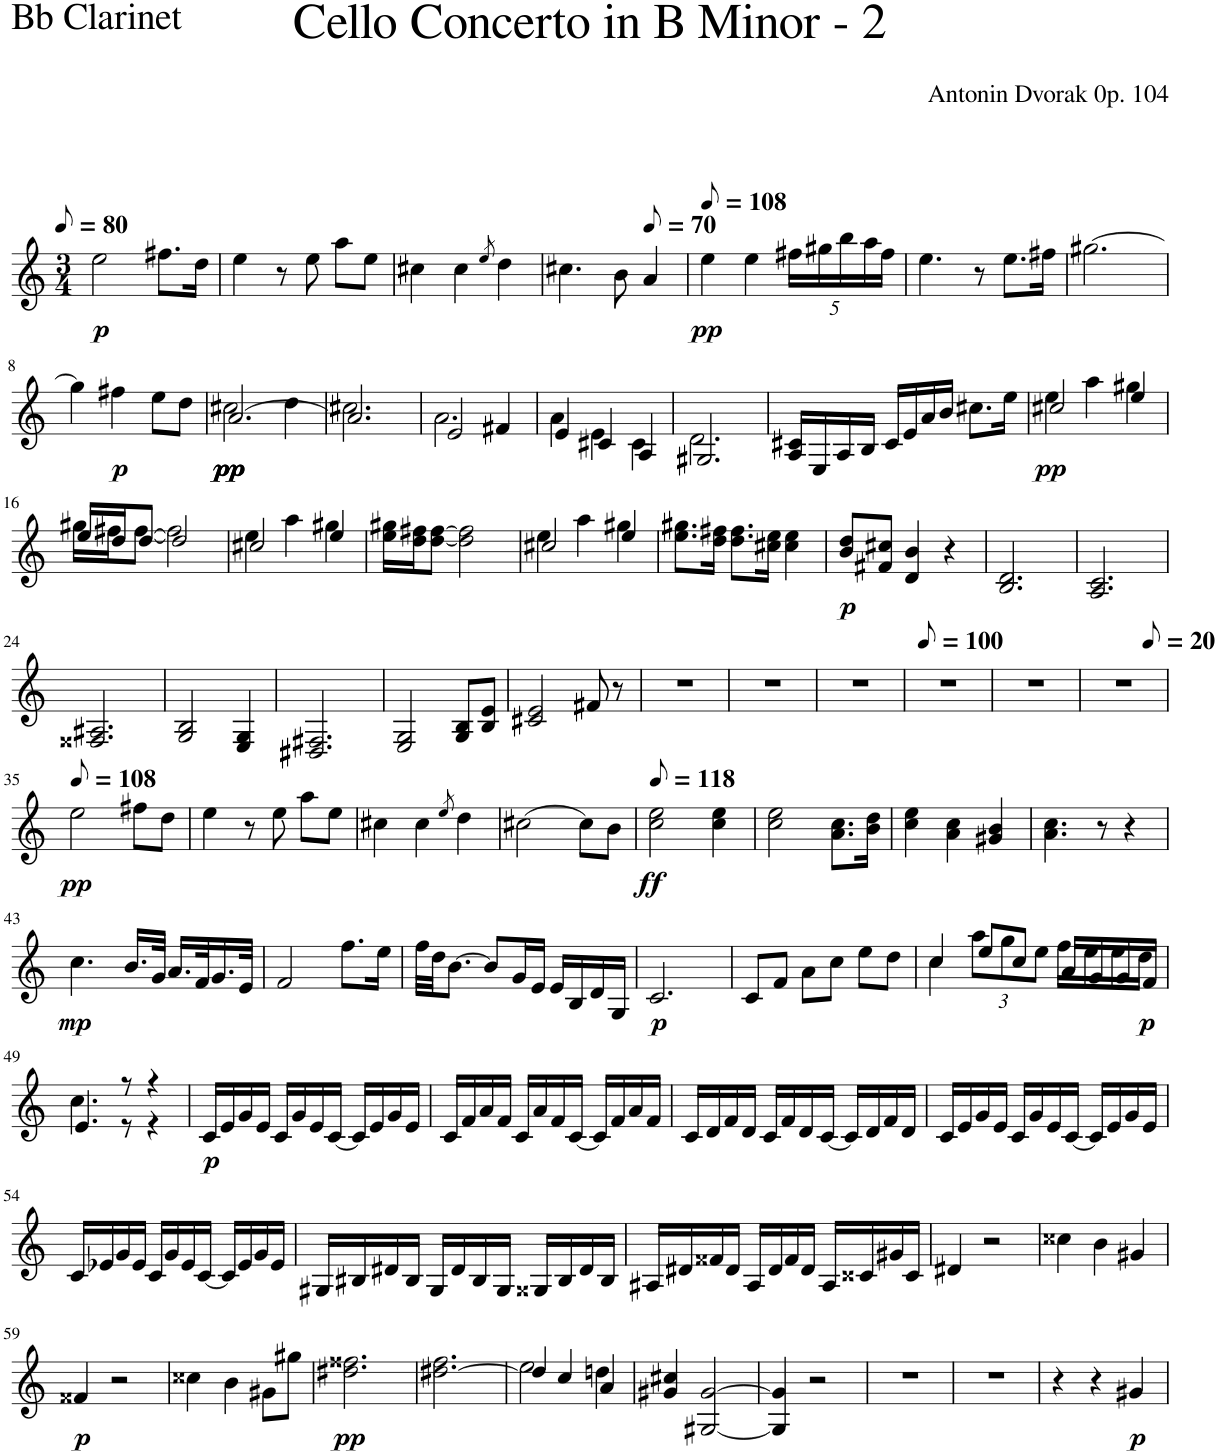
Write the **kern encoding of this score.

**kern	**dynam
*part1	*part1
*staff1	*staff1
*I"Bb 클라리넷	*
*clefG2	*
*Trd1c2	*
*k[]	*
*M3/4	*
*MM40	*
=1	=1
!	!LO:DY:b
2ee\	p
8.ff#X\L	.
16dd\Jk	.
=2	=2
4ee\	.
8r	.
8ee\	.
8aa\L	.
8ee\J	.
=3	=3
4cc#X\	.
4cc#\	.
8qee/	.
4dd\	.
=4	=4
4.cc#X\	.
8b\	.
*MM35	*
4a/	.
=5	=5
*MM54	*
!	!LO:DY:b
4ee\	pp
4ee\	.
*Xbrackettup	*
20ff#X\LL	.
20gg#X\	.
20bb\	.
20aa\	.
20ff#\JJ	.
=6	=6
4.ee\	.
8r	.
8.ee\L	.
16ff#X\Jk	.
=7	=7
[2.gg#X\	.
!!LO:LB:g=z
=8	=8
4gg#\]	.
!	!LO:DY:b
4ff#X\	p
8ee\L	.
8dd\J	.
=9	=9
*^	*
!	!	!LO:DY:b
!	!	!LO:DY:n=1:b
!	!	!LO:DY:n=2:b
[2.a/	2cc#X\	pp pp pp
.	4dd\	.
=10	=10	=10
2.a/]	2.cc#X\	.
=11	=11	=11
2e/	2.a\	.
4f#X/	.	.
=12	=12	=12
4e/	4a\	.
4c#X/	4e\	.
4A/	4c#\	.
=13	=13	=13
2.G#X/	2.d\	.
*v	*v	*
=14	=14
16A/ 16c#X/LL	.
16E/	.
16A/	.
16B/JJ	.
16c#/LL	.
16e/	.
16a/	.
16b/JJ	.
8.cc#X\L	.
16ee\Jk	.
=15	=15
*^	*
!	!	!LO:DY:b
2cc#X/	4ee\	pp
.	4aa\	.
4ee/	4gg#X\	.
!!LO:LB:g=z	!!
=16	=16	=16
16ee/LL	16gg#X\LL	.
16dd/J	16ff#X\J	.
[8dd/J	[8ff#\J	.
2dd/]	2ff#\]	.
=17	=17	=17
2cc#X/	4ee\	.
.	4aa\	.
4ee/	4gg#X\	.
*v	*v	*
=18	=18
16ee\ 16gg#X\LL	.
16dd\ 16ff#X\J	.
[8dd\ [8ff#\J	.
2dd\] 2ff#\]	.
=19	=19
*^	*
2cc#X/	4ee\	.
.	4aa\	.
4ee/	4gg#X\	.
*v	*v	*
=20	=20
8.ee\ 8.gg#X\L	.
16dd\ 16ff#X\Jk	.
8.dd\ 8.ff#\L	.
16cc#X\ 16ee\Jk	.
4cc#\ 4ee\	.
=21	=21
!	!LO:DY:b
8b/ 8dd/L	p
8f#X/ 8cc#X/J	.
4d/ 4b/	.
4r	.
=22	=22
2.B/ 2.d/	.
=23	=23
2.A/ 2.c/	.
!!LO:LB:g=z
=24	=24
2.F##X/ 2.A#X/	.
=25	=25
2G/ 2B/	.
4E/ 4G/	.
=26	=26
2.D#X/ 2.F#X/	.
=27	=27
2E/ 2G/	.
8G/ 8B/L	.
8B/ 8e/J	.
=28	=28
2c#X/ 2e/	.
8f#X/	.
8r	.
=29	=29
2.r	.
=30	=30
2.r	.
=31	=31
2.r	.
=32	=32
*MM50	*
2.r	.
=33	=33
2.r	.
=34	=34
*^	*
2.r	2ryy	.
*MM10	*	*
.	4ryy	.
*v	*v	*
!!LO:LB:g=z
=35	=35
*MM54	*
*^	*
!	!	!LO:DY:b
*v	*v	*
2ee\	pp
8ff#X\L	.
8dd\J	.
=36	=36
4ee\	.
8r	.
8ee\	.
8aa\L	.
8ee\J	.
=37	=37
4cc#X\	.
4cc#\	.
8qee/	.
4dd\	.
=38	=38
[2cc#X\	.
8cc#\L]	.
8b\J	.
=39	=39
*MM59	*
!	!LO:DY:b
2cc\ 2ee\	ff
4cc\ 4ee\	.
=40	=40
2cc\ 2ee\	.
8.a\ 8.cc\L	.
16b\ 16dd\Jk	.
=41	=41
4cc\ 4ee\	.
4a\ 4cc\	.
4g#X/ 4b/	.
=42	=42
4.a\ 4.cc\	.
8r	.
4r	.
!!LO:LB:g=z
=43	=43
!	!LO:DY:b
4.cc\	mp
16.b/LL	.
32g/JJk	.
16.a/LL	.
32f/K	.
16.g/	.
32e/JJk	.
=44	=44
2f/	.
8.ff\L	.
16ee\Jk	.
=45	=45
32ff\LLL	.
32dd\JJ	.
[8.b\J	.
8b/L]	.
16g/L	.
16e/JJ	.
16e/LL	.
16B/	.
16d/	.
16G/JJ	.
=46	=46
!	!LO:DY:b
2.c/	p
=47	=47
8c/L	.
8f/J	.
8a\L	.
8cc\J	.
8ee\L	.
8dd\J	.
=48	=48
*^	*
4cc/	4cc\	.
8ee/L	12aa\L	.
.	12gg\	.
8cc/J	.	.
.	12ee\J	.
16a/LL	16ff\LL	.
16g/	16ee\	.
16g/	16ee\	.
!	!	!LO:DY:b
16f/JJ	16dd\JJ	p
!!LO:LB:g=z	!!
=49	=49	=49
4.e/	4.cc\	.
8r	8r	.
4r	4r	.
=50	=50	=50
!	!	!LO:DY:b
*v	*v	*
16c/LL	p
16e/	.
16g/	.
16e/JJ	.
16c/LL	.
16g/	.
16e/	.
[16c/JJ	.
16c/LL]	.
16e/	.
16g/	.
16e/JJ	.
=51	=51
16c/LL	.
16f/	.
16a/	.
16f/JJ	.
16c/LL	.
16a/	.
16f/	.
[16c/JJ	.
16c/LL]	.
16f/	.
16a/	.
16f/JJ	.
=52	=52
16c/LL	.
16d/	.
16f/	.
16d/JJ	.
16c/LL	.
16f/	.
16d/	.
[16c/JJ	.
16c/LL]	.
16d/	.
16f/	.
16d/JJ	.
=53	=53
16c/LL	.
16e/	.
16g/	.
16e/JJ	.
16c/LL	.
16g/	.
16e/	.
[16c/JJ	.
16c/LL]	.
16e/	.
16g/	.
16e/JJ	.
!!LO:LB:g=z
=54	=54
16c/LL	.
16e-X/	.
16g/	.
16e-/JJ	.
16c/LL	.
16g/	.
16e-/	.
[16c/JJ	.
16c/LL]	.
16e-/	.
16g/	.
16e-/JJ	.
=55	=55
16G#X/LL	.
16B#X/	.
16d#X/	.
16B#/JJ	.
16G#/LL	.
16d#/	.
16B#/	.
16G#/JJ	.
16G##X/LL	.
16B#/	.
16d#/	.
16B#/JJ	.
=56	=56
16A#X/LL	.
16d#X/	.
16f##X/	.
16d#/JJ	.
16A#/LL	.
16d#/	.
16f##/	.
16d#/JJ	.
16A#/LL	.
16c##X/	.
16g#X/	.
16c##/JJ	.
=57	=57
4d#X/	.
2r	.
=58	=58
4cc##X\	.
4b\	.
4g#X/	.
!!LO:LB:g=z
=59	=59
!	!LO:DY:b
4f##X/	p
2r	.
=60	=60
4cc##X\	.
4b\	.
8g#X\L	.
8gg#X\J	.
=61	=61
!	!LO:DY:b
2.dd#X\ 2.ff##X\	pp
=62	=62
[2.dd#X\ 2.ff\	.
=63	=63
*^	*
4dd#/]	2ee\	.
4cc/	.	.
4a/	4ddn\	.
*v	*v	*
=64	=64
4g#X/ 4cc#X/	.
[2G#X/ [2g#/	.
=65	=65
4G#/] 4g#/]	.
2r	.
=66	=66
2.r	.
=67	=67
2.r	.
=68	=68
4r	.
4r	.
!	!LO:DY:b
4g#X/	p
=	=
*-	*-
